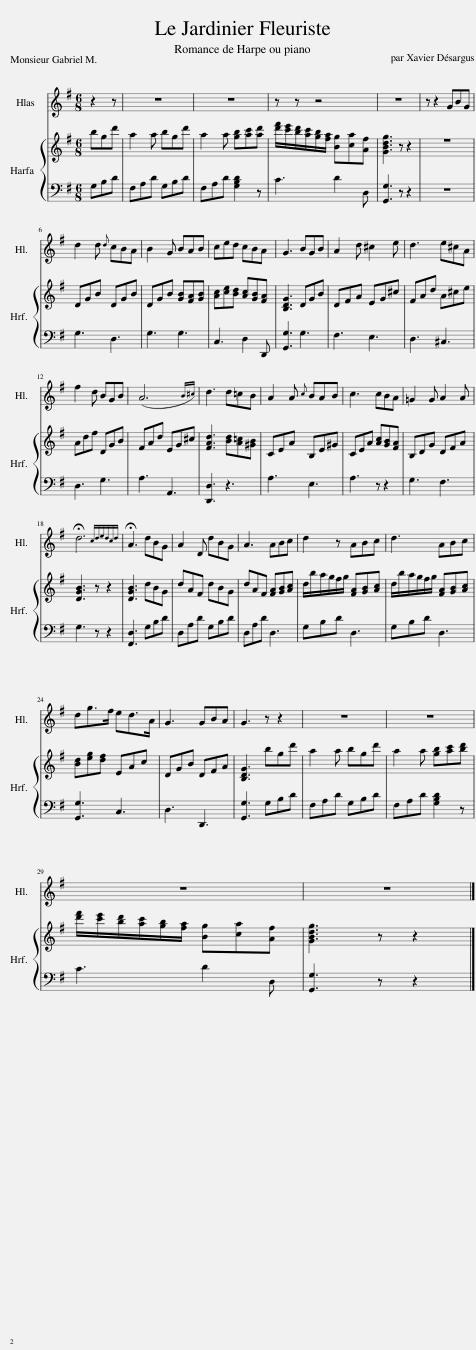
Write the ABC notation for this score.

X:1
%%score 1 { 2 | 3 }
L:1/8
M:6/8
I:linebreak $
K:G
V:1 treble
V:2 treble
V:3 bass
V:1
 z2 z | z6 | z6 | z z z4 | z6 | %5
 z z2 GBG |$ d2 d{d} cBA | B2 G BAB | ced cBA | G3 BGB | %10
 A2 d ^c2 e | d3 e^cA |$ f2 d BGB | (A6{B)^c} | d3 d=cB | %15
 A2 A{c} BAB | c3 cBA | =G2 G A2 A |$ !fermata!d6{!fermata!c!fermata!d!fermata!e!fermata!d!fermata!c!fermata!d} | !fermata!A3 dBG | %20
 A2 D dBG | A3 ABc | d2 z ABc | d3 ABc |$ dg>f ed>A | %25
 G3 GBA | G3 z z2 | z6 | z6 |$ z6 | %30
 z6 |] %31
V:2
 bgd' | a2 a bgd' | a2 a [gb][ac'][ad'] | [d'f']/[c'e']/[bd']/[ac']/[gb]/[fa]/ [Bg][ca][Af] | [GBdg]3 z z2 | %5
 z6 |$ DGB DGB | DGB [GB][FA][GB] | [Ac][ce][Bd] [Ac][GB][FA] | [B,DG]3 DGB | %10
 DFG EG^c | FAd A^ce |$ Adf DGB | FAd EG^c | [FAd]3 [Bd][A=c][^GB] | %15
 CEA B,E^G | CEA [Ac][GB][FA] | B,DG DFA |$ [DGB]3 z z2 | [DGB]3 dBG | %20
 dAF dBG | dAF [FA][GB][Ac] | d/b/a/g/f/g/ [FA][GB][Ac] | d/b/a/g/f/g/ [FA][GB][Ac] |$ [Bd][eg][df] EAc | %25
 DGB DFA | [B,DG]3 bgd' | a2 a bgd' | a2 a [gb][ac'][bd'] |$ [d'f']/[c'e']/[bd']/[ac']/[gb]/[fa]/ [Bg][ca][Af] | %30
 [GBdg]3 z z2 |] %31
V:3
 G,B,D | F,A,D G,B,D | F,A,D [G,B,D]2 z | C3 D2 D, | [G,,G,]3 z z2 | %5
 z6 |$ G,3 D,3 | G,3 G,3 | C,3 D,2 D,, | [G,,G,]3 G,3 | %10
 F,3 E,3 | D,3 ^C,3 |$ D,3 G,3 | A,3 A,,3 | [D,,D,]3 z3 | %15
 A,3 E,3 | A,3 z z2 | G,3 F,3 |$ G,3 z z2 | [F,,D,]3 G,B,D | %20
 D,A,D G,B,D | D,A,D D,3 | G,B,D D,3 | G,B,D D,3 |$ [G,,G,]3 C,3 | %25
 D,3 D,,3 | [G,,G,]3 G,B,D | F,A,D G,B,D | F,A,D [G,B,D]2 z |$ C3 D2 D, | %30
 [G,,G,]3 z z2 |] %31
